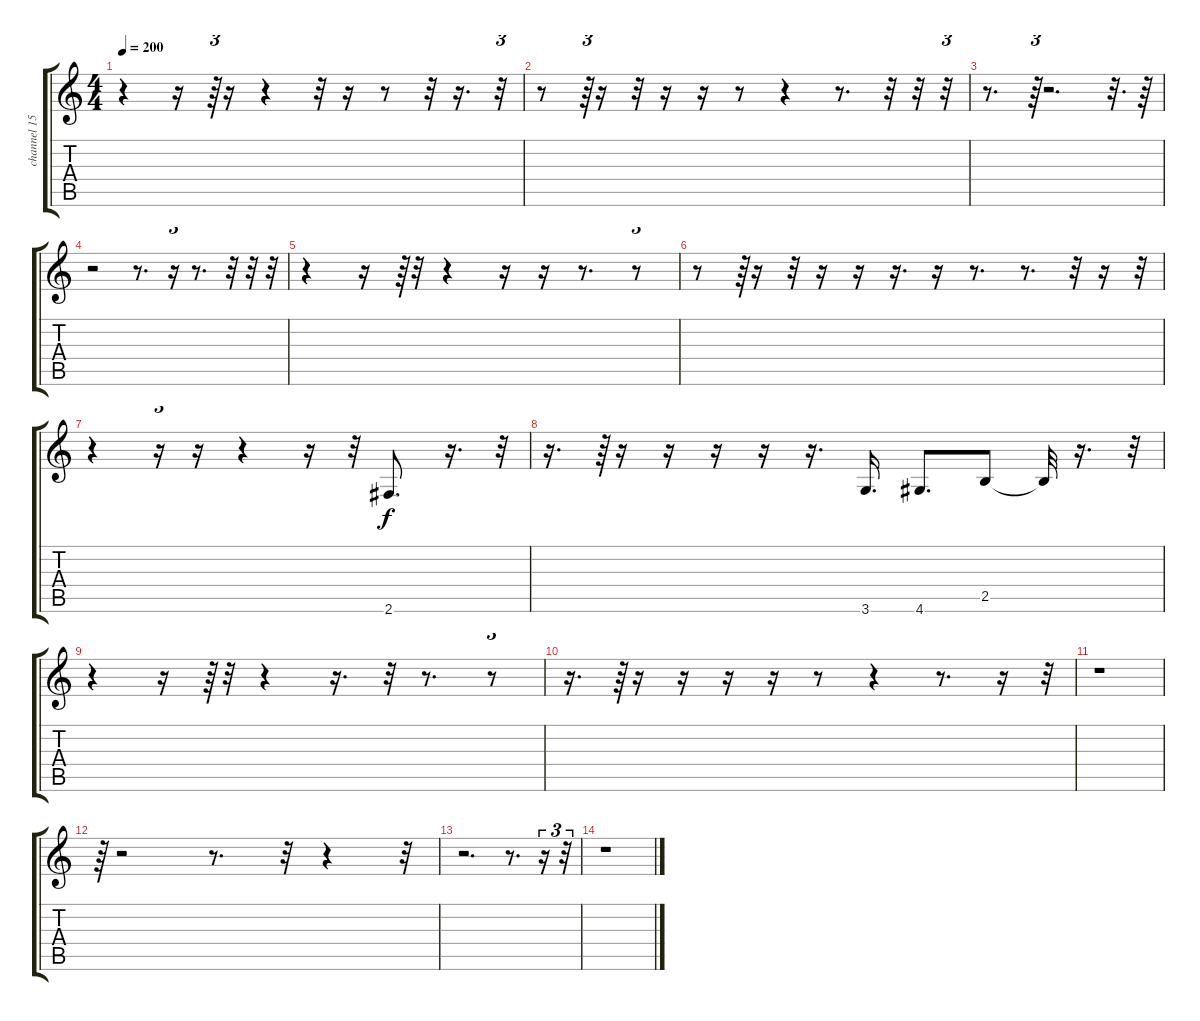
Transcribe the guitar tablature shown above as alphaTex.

\track ("channel 15          " "channel 15") {instrument fretlessbass}
\staff {score tabs}
\tuning (E4 B3 G3 D3 A2 E2) {hide}
\ts (4 4)
\tempo 200
\clef g2
\ks c
r.4{dy f} r.16 r.64{tu (3 2)} r.16 r.4 r.32 r.16 r.8 r.32 r.16{d} r.32{tu (3 2)} |
r.8 r.64{tu (3 2)} r.16 r.32 r.16 r.16 r.8 r.4 r.8{d} r.32 r.32 r.32{tu (3 2)} |
r.8{d} r.64{tu (3 2)} r.2{d} r.32{d} r.64 |
r.2 r.8{d} r.16{tu (3 2)} r.8{d} r.32 r.32 r.32{tu (3 2)} |
r.4 r.16 r.64{tu (3 2)} r.32 r.4 r.16 r.16 r.8{d} r.8{tu (3 2)} |
r.8 r.64{tu (3 2)} r.16 r.32 r.16 r.16 r.16{d} r.16 r.8{d} r.8{d} r.32 r.16 r.32{tu (3 2)} |
r.4 r.16{tu (3 2)} r.16 r.4 r.16 r.32 2.6.8{d} r.16{d} r.32{tu (3 2)} |
r.16{d} r.64{tu (3 2)} r.16 r.16 r.16 r.16 r.16{d} 3.6.16{d} 4.6.8{d} 2.5.8 2.5{t}.32 r.16{d} r.32{tu (3 2)} |
r.4 r.16 r.64{tu (3 2)} r.32 r.4 r.16{d} r.32 r.8{d} r.8{tu (3 2)} |
r.16{d} r.64{tu (3 2)} r.16 r.16 r.16 r.16 r.8 r.4 r.8{d} r.16 r.32{tu (3 2)} |
r.1 |
r.64{tu (3 2)} r.2 r.8{d} r.32 r.4 r.32{tu (3 2)} |
r.2{d} r.8{d} r.16{tu (3 2)} r.32{tu (3 2)} |
r.1
